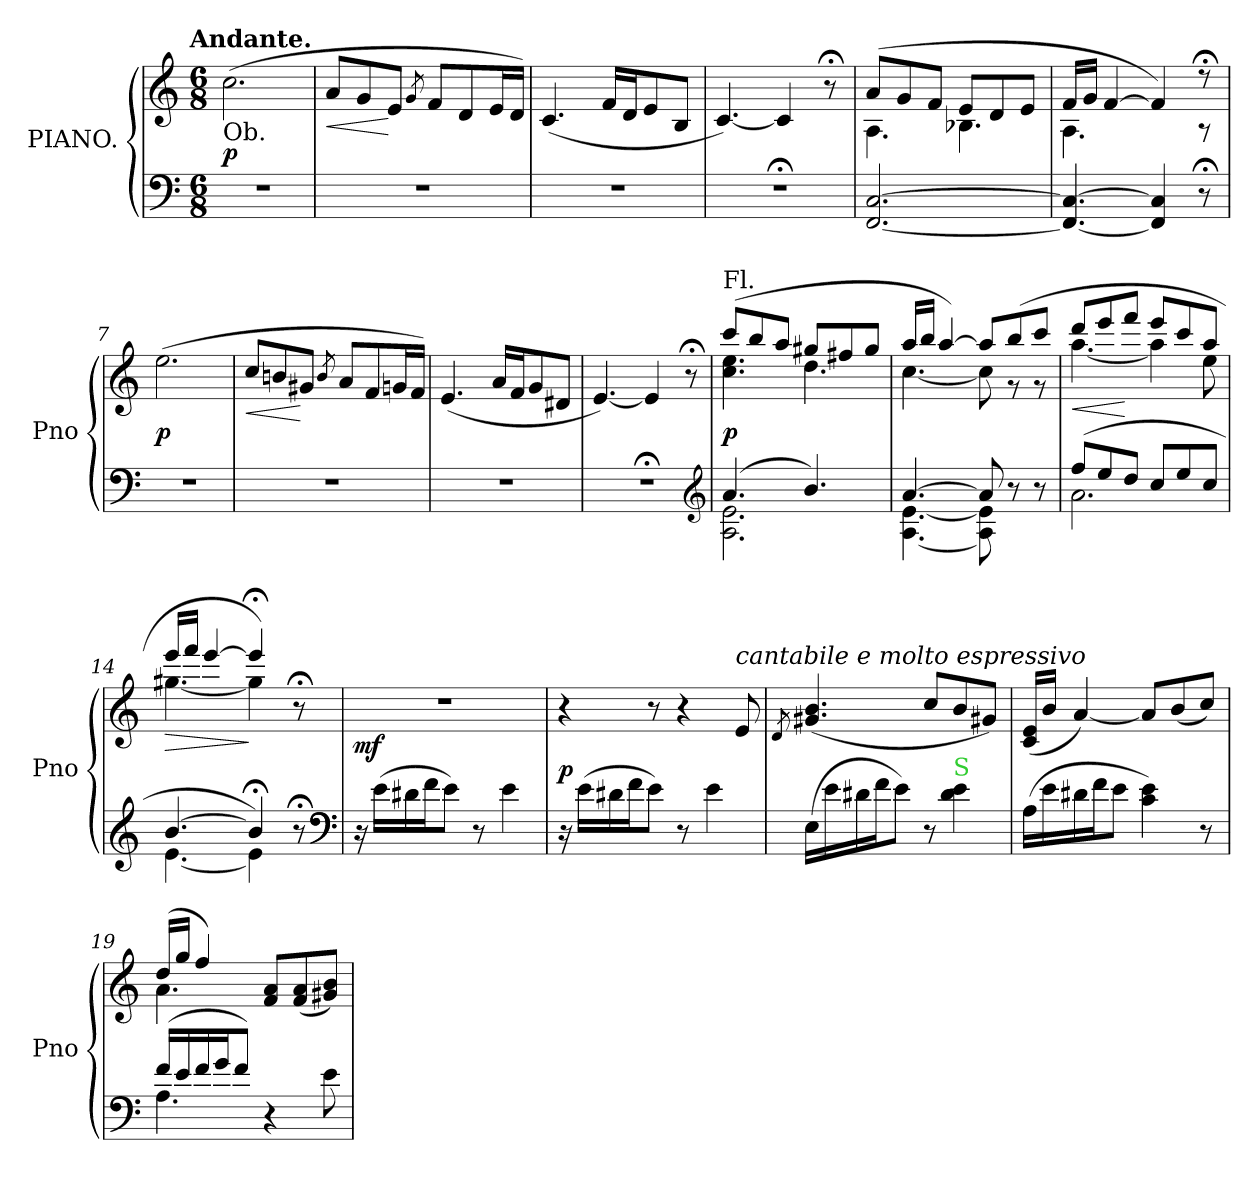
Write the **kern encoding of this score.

**kern	**kern	**dynam
*part1	*part1	*part1
*staff2	*staff1	*staff1/2
*I"PIANO.	*	*
*I'Pno	*	*
*clefF4	*clefG2	*
*k[]	*k[]	*
*a:	*a:	*
!!LO:TX:omd:t=Andante.
*M6/8	*M6/8	*
=1	=1	=1
!	!LO:TX:b:t=Ob.	!
2.r	(2.cc\	p
=2	=2	=2
!	!	!LO:HP:b
2.r	8a/L	<
.	8g/	.
.	8e/J	[
.	8qg/	.
.	8f/L	.
.	8d/	.
.	16e/L	.
.	16d/JJ)	.
=3	=3	=3
2.r	(4.c/	.
.	16f/LL	.
.	16d/J	.
.	8e/	.
.	8B/J	.
=4	=4	=4
2.r;<	[4.c/)	.
.	4c/]	.
.	8r;<	.
=5	=5	=5
*	*^	*
[2.FF/ [2.C/	(8a/L	4.A\	.
.	8g/	.	.
.	8f/J	.	.
.	8e/L	4.B-X\	.
.	8d/	.	.
.	8e/J	.	.
=6	=6	=6	=6
4.FF_/ 4.C_/	16f/LL	4.A\	.
.	16g/JJ	.	.
.	[4f/	.	.
4FF]/ 4C]/	4f/])	4ryy	.
8r;<	8r;<	8r	.
*	*v	*v	*
=7	=7	=7
2.r	(2.ee\	p
=8	=8	=8
!	!	!LO:HP:b
2.r	8cc/L	<
.	8bn/	.
.	8g#X/J	[
.	8qb/	.
.	8a/L	.
.	8f/	.
.	16gn/L	.
.	16f/JJ)	.
=9	=9	=9
2.r	(4.e/	.
.	16a/LL	.
.	16f/J	.
.	8g/	.
.	8d#X/J	.
=10	=10	=10
2.r;<	[4.e/)	.
.	4e/]	.
.	8r;<	.
*clefG2	*	*
=11	=11	=11
*^	*^	*
!	!	!LO:TX:a:t=Fl.	!	!
(4.a/	2.A\ 2.e\	(8ccc/L	4.cc\ 4.ee\	p
.	.	8bb/	.	.
.	.	8aa/J	.	.
4.b/)	.	8gg#X/L	4.dd\	.
.	.	8ff#X/	.	.
.	.	8gg#/J	.	.
=12	=12	=12	=12	=12
[4.a/	[4.A\ [4.e\	16aa/LL	[4.cc\	.
.	.	16bb/JJ	.	.
.	.	[4aa/)	.	.
8a/]	8A]\ 8e]\	8aa/L]	8cc\]	.
8r	8ryy	(8bb/	8r	.
8r	8ryy	8ccc/J	8r	.
=13	=13	=13	=13	=13
!	!	!	!	!LO:HP:b
(8ff/L	2.a\	8ddd/L	[4.aa\	<
8ee/	.	8eee/	.	.
8dd/J	.	8fff/J	.	[
8cc/L	.	8eee/L	4aa\]	.
8ee/	.	8ccc/	.	.
8cc/J	.	8aa/J	8ee\	.
=14	=14	=14	=14	=14
!	!	!	!	!LO:HP:b
[4.b/	[4.e\	16eee/LL	[4.gg#X\	>
.	.	16fff/JJ	.	.
.	.	[4eee/	.	.
4b;</])	4e\]	4eee;</])	4gg#\]	]
8r;<	8ryy	8r;<	8ryy	.
*v	*v	*	*	*
*	*v	*v	*
*clefF4	*	*
=15	=15	=15
16r	2.r	mf
(16e\LL	.	.
16d#X\	.	.
16f\J	.	.
8e\J)	.	.
8r	.	.
4e\	.	.
=16	=16	=16
16r	4r	p
(16e\LL	.	.
16d#X\	.	.
16f\J	.	.
8e\J)	8r	.
8r	4r	.
4e\	.	.
!	!LO:TX:a:i:t=cantabile e molto espressivo	!
.	8e/	.
=17	=17	=17
.	8qd/	.
(16E\LL	(4.g#X/ 4.b/	.
16e\	.	.
16d#X\	.	.
16f\J	.	.
8e\J)	.	.
8r	8cc/L	.
!LO:TX:a:color=limegreen:t=S	!	!
4d#\ 4e\	8b/	.
.	8g#X/J)	.
=18	=18	=18
(16A\LL	(16c/ 16e/LL	.
16e\	16b/JJ	.
16d#X\	[4a/)	.
16f\J	.	.
8e\J	.	.
4c\ 4e\)	8a/L]	.
.	(8b/	.
8r	8cc/J)	.
=19	=19	=19
*^	*^	*
(16f/LL	4.A\	(16dd/LL	4.a\	.
16e/	.	16gg/JJ	.	.
16f/	.	4ff/)	.	.
16g/J	.	.	.	.
8f/J)	.	.	.	.
4r	4ryy	8f/ 8a/L	4ryy	.
.	.	(8f/ 8a/	.	.
8e\	8ryy	8g#X/ 8b/J)	8ryy	.
*v	*v	*	*	*
*	*v	*v	*
=	=	=
*-	*-	*-
